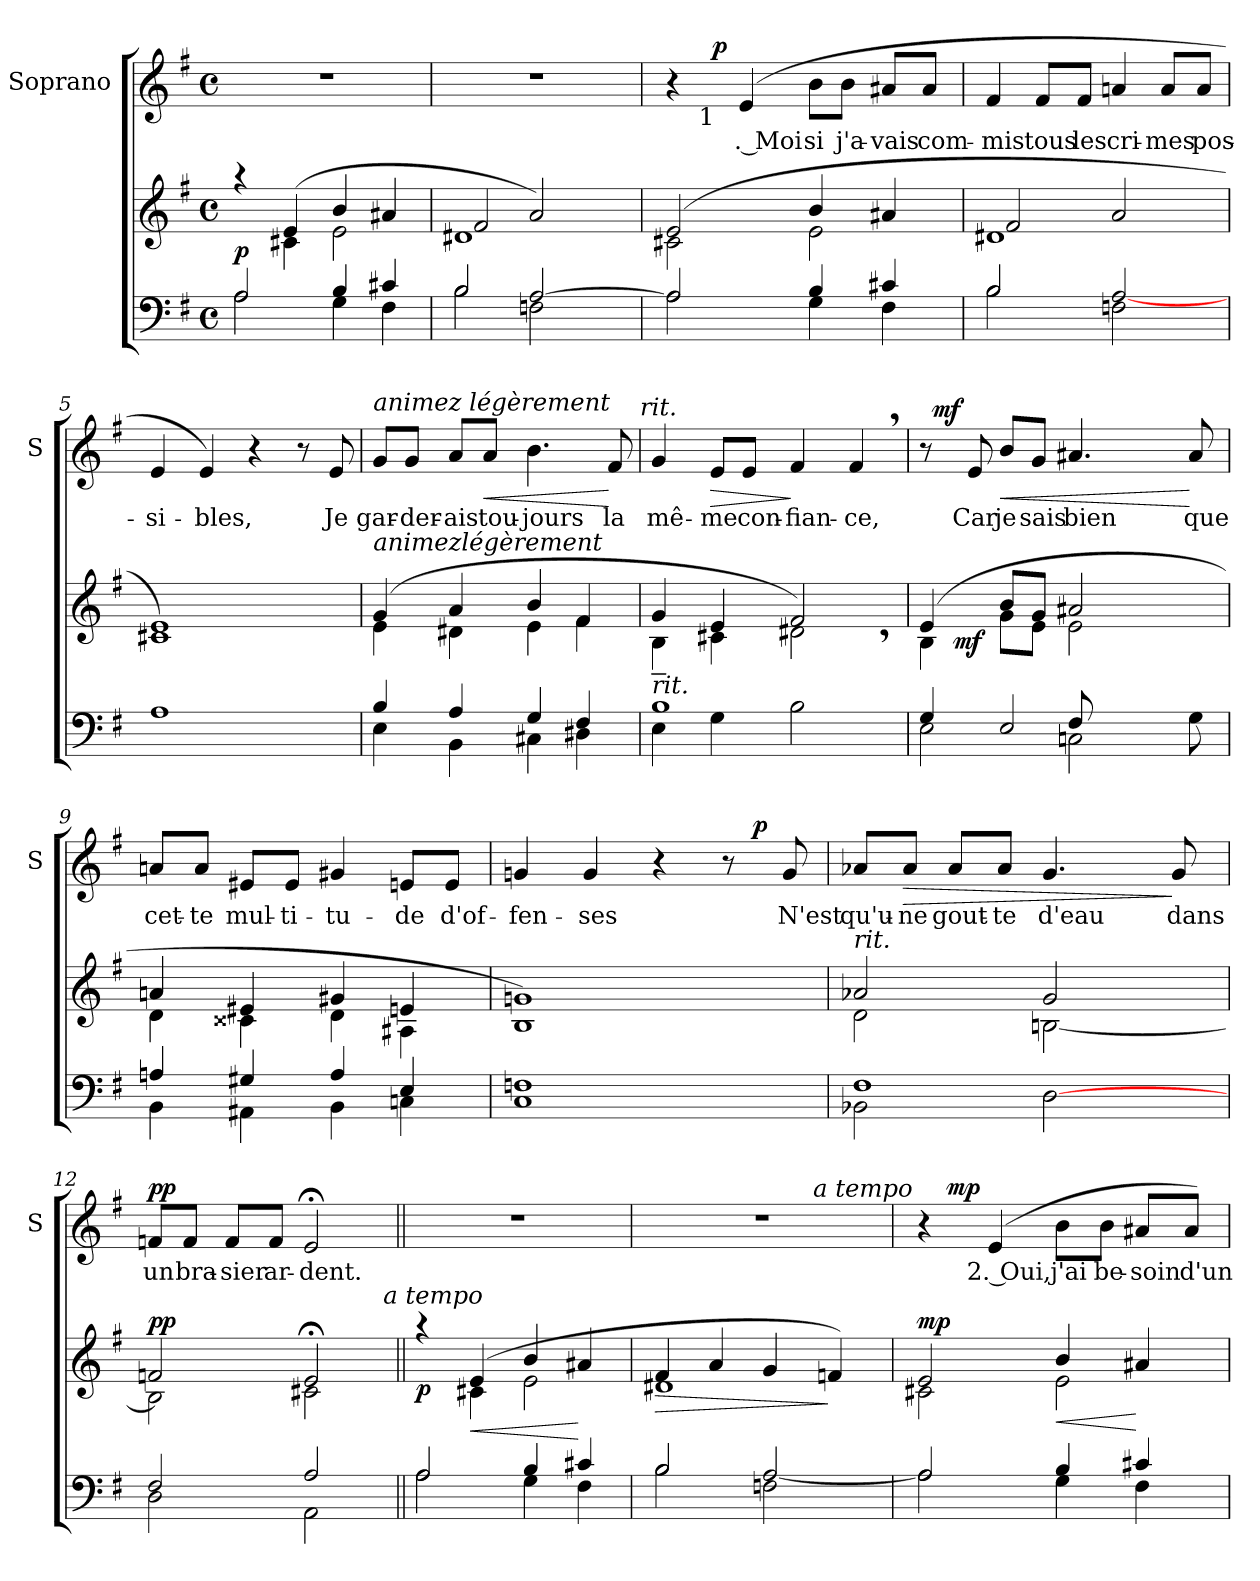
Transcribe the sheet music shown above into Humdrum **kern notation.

**kern	**kern	**dynam	**kern	**text	**dynam
*part2	*part2	*part2	*part1	*part1	*part1
*staff3	*staff2	*staff2/3	*staff1	*staff1	*staff1
*	*	*	*I"Soprano	*	*
*	*	*	*I'S	*	*
*clefF4	*clefG2	*	*clefG2	*	*
*k[f#]	*k[f#]	*	*k[f#]	*	*
*G:	*G:	*	*G:	*	*
*M4/4	*M4/4	*	*M4/4	*	*
*met(c)	*met(c)	*	*met(c)	*	*
=1	=1	=1	=1	=1	=1
*^	*^	*	*	*	*
!	!	!	!	!LO:DY:a=2	!	!	!
2A/	2A\	4raa	4ryy	p	1r	.	.
.	.	(4e/	4c#X\	.	.	.	.
4B/	4G\	4b/	2e\	.	.	.	.
4c#X/	4F#\	4a#X/	.	.	.	.	.
=2	=2	=2	=2	=2	=2	=2	=2
*	*^	*	*	*	*	*	*
2B\	2B/	2ryy	1d#X	2f#/	.	1r	.	.
[>2A/	8.ryy	2Fn\	.	2a/)	.	.	.	.
.	4ryy	.	.	.	.	.	.	.
.	16ryy	.	.	.	.	.	.	.
*	*v	*v	*	*	*	*	*	*
=3	=3	=3	=3	=3	=3	=3	=3
*	*	*	*	*	*^	*	*
2A/]	2A\	(2e/	2c#X\	.	4r	8ryy	.	.
!	!	!	!	!	!	!LO:TX:b:t=1	!	!
.	.	.	.	.	.	32ryy	.	.
!	!	!	!	!	!	!	!	!LO:DY:a
.	.	.	.	.	.	2ryy	.	p
!	!	!	!	!	!	!	!LO:LY:b:rj	!
.	.	.	.	.	(4e/	.	. Moi	.
!	!	!	!	!	!	!	!LO:LY:b	!
4B/	4G\	4b/	2e\	.	8b\L	.	si	.
!	!	!	!	!	!	!	!LO:LY:b	!
.	.	.	.	.	8b\J	.	j'a-	.
.	.	.	.	.	.	4ryy	.	.
!	!	!	!	!	!	!	!LO:LY:b	!
4c#X/	4F#\	4a#X/	.	.	8a#X/L	.	-vais	.
!	!	!	!	!	!	!	!LO:LY:b	!
.	.	.	.	.	8a#/J	.	com-	.
.	.	.	.	.	.	16.ryy	.	.
=4	=4	=4	=4	=4	=4	=4	=4	=4
!	!	!	!	!	!	!	!LO:LY:b	!
*	*	*	*	*	*v	*v	*	*
2B\	2B/	1d#X	2f#/	.	4f#/	-mis	.
!	!	!	!	!	!	!LO:LY:b	!
.	.	.	.	.	8f#/L	tous	.
!	!	!	!	!	!	!LO:LY:b	!
.	.	.	.	.	8f#/J	les	.
!	!	!	!	!	!	!LO:LY:b	!
2Fn\	[<2A/	.	2a/	.	4ani/	cri-	.
!	!	!	!	!	!	!LO:LY:b	!
.	.	.	.	.	8a/L	-mes	.
!	!	!	!	!	!	!LO:LY:b	!
.	.	.	.	.	8a/J	pos-	.
*v	*v	*	*	*	*	*	*
*	*v	*v	*	*	*	*
!!LO:LB:g=z
=5	=5	=5	=5	=5	=5
!	!	!	!	!LO:LY:b	!
1A	1c#X 1e)	.	4e/	-si-	.
!	!	!	!	!LO:LY:b	!
.	.	.	4e/)	-bles,	.
.	.	.	4r	.	.
.	.	.	8r	.	.
!	!	!	!	!LO:LY:b	!
.	.	.	8e/	Je	.
=6	=6	=6	=6	=6	=6
*^	*^	*	*	*	*
!	!	!	!	!	!LO:TX:a:i:t=animez légèrement	!	!
!	!	!LO:TX:a:i:t=animezlégèrement	!	!	!	!	!
!	!	!	!	!	!	!LO:LY:b	!
4B/	4E\	(4g/	4e\	.	8g/L	gar-	.
!	!	!	!	!	!	!LO:LY:b	!
.	.	.	.	.	8g/J	-der-	.
!	!	!	!	!	!	!LO:LY:b	!
4A/	4BB\	4a/	4d#X\	.	8a/L	-ais	.
!	!	!	!	!	!	!LO:LY:b	!LO:HP:b
.	.	.	.	.	8a/J	tou-	<
!	!	!	!	!	!	!LO:LY:b	!
4G/	4C#X\	4e\	4b/	.	4.b\	-jours	.
4F#/	4D#X\	4f#/	4f#\	.	.	.	.
!	!	!	!	!	!	!LO:LY:b	!
.	.	.	.	.	8f#/	la	[
*v	*v	*	*	*	*	*	*
*	*v	*v	*	*	*	*
!	!	!	!LO:TX:a:i:t=rit.	!	!
=7	=7	=7	=7	=7	=7
*^	*^	*	*	*	*
*	*^	*	*^	*	*	*	*
!LO:TX:a:i:t=rit.	!	!	!	!	!	!	!	!	!
!	!	!	!	!	!	!	!	!LO:LY:b	!
4...ryy	1B	4E\	32ryy	4B~<\	4g/	.	4g/	mê-	.
.	.	.	2ryy	.	.	.	.	.	.
!	!	!	!	!	!	!	!	!LO:LY:b	!LO:HP:b
.	.	4G\	.	4e/	4c#X\	.	8e/L	-me	>
!	!	!	!	!	!	!	!	!LO:LY:b	!
.	.	.	.	.	.	.	8e/J	con-	.
2ryy	.	.	.	.	.	.	.	.	.
!	!	!	!	!	!	!	!	!LO:LY:b:rj	!
.	.	2B\	.	2f#,>/)	2d#X\	.	4f#/	-fian-	]
.	.	.	4...ryy	.	.	.	.	.	.
!	!	!	!	!	!	!	!	!LO:LY:b	!
.	.	.	.	.	.	.	4f#,>/	-ce,	.
32ryy	.	.	.	.	.	.	.	.	.
!!LO:LB:g=z
=8	=8	=8	=8	=8	=8	=8	=8	=8	=8
*	*	*	*	*	*	*	*^	*	*
4G/	2E\	2ryy	16.ryy	4B\	(4e/	.	8r	32ryy	.	.
!	!	!	!	!	!	!	!	!	!	!LO:DY:a
.	.	.	.	.	.	.	.	2ryy	.	mf
!	!	!	!	!	!	!LO:DY:b	!	!	!	!
.	.	.	2ryy	.	.	mf	.	.	.	.
!	!	!	!	!	!	!	!	!	!LO:LY:b	!
.	.	.	.	.	.	.	8e/	.	Car	.
!	!	!	!	!	!	!	!	!	!LO:LY:b	!LO:HP:b
2E/	.	.	.	8g\L	8b/L	.	8b/L	.	je	<
!	!	!	!	!	!	!	!	!	!LO:LY:b	!
.	.	.	.	8e\J	8g/J	.	8g/J	.	sais	.
!	!	!	!	!	!	!	!	!	!LO:LY:b	!
.	2Cni\	8F#/	.	2a#X/	2e\	.	4.a#X/	.	bien	.
.	.	.	.	.	.	.	.	4...ryy	.	.
.	.	.	4ryy	.	.	.	.	.	.	.
.	.	4ryy	.	.	.	.	.	.	.	.
4ryy	.	.	.	.	.	.	.	.	.	.
.	.	.	8ryy	.	.	.	.	.	.	.
!	!	!	!	!	!	!	!	!	!LO:LY:b	!
.	.	8G\	.	.	.	.	8a#/	.	que	[
.	.	.	32ryy	.	.	.	.	.	.	.
*	*v	*v	*	*	*	*	*	*	*	*
*	*	*	*v	*v	*	*	*	*	*
=9	=9	=9	=9	=9	=9	=9	=9	=9
!	!	!	!	!	!	!	!LO:LY:b	!
*	*	*	*	*	*v	*v	*	*
4Ani/	4BB\	4an/	4d\	.	8an/L	cet-	.
!	!	!	!	!	!	!LO:LY:b	!
.	.	.	.	.	8a/J	-te	.
!	!	!	!	!	!	!LO:LY:b	!
4G#X/	4AA#X\	4e#X/	4c##X\	.	8e#X/L	mul-	.
!	!	!	!	!	!	!LO:LY:b	!
.	.	.	.	.	8e#/J	-ti-	.
!	!	!	!	!	!	!LO:LY:b	!
4BB\	4A/	4g#X/	4d\	.	4g#X/	-tu-	.
!	!	!	!	!	!	!LO:LY:b	!
4Cni\	4E/	4en/	4A#X\	.	8en/L	-de	.
!	!	!	!	!	!	!LO:LY:b	!
.	.	.	.	.	8e/J	d'of-	.
*v	*v	*	*	*	*	*	*
*	*v	*v	*	*	*	*
=10	=10	=10	=10	=10	=10
!	!	!	!	!LO:LY:b	!
*	*	*	*^	*	*
1C 1Fn	1B 1gni)	.	4gni/	2ryy	-fen-	.
!	!	!	!	!	!LO:LY:b	!
.	.	.	4g/	.	-ses	.
.	.	.	4r	4ryy	.	.
.	.	.	8r	16ryy	.	.
!	!	!	!	!	!	!LO:DY:a
.	.	.	.	8.ryy	.	p
!	!	!	!	!	!LO:LY:b	!
.	.	.	8g/	.	N'est	.
!!LO:LB:g=z
=11	=11	=11	=11	=11	=11	=11
*^	*^	*	*	*	*	*
*	*^	*	*^	*	*	*	*	*
!	!	!	!	!	!	!	!LO:TX:a:i:t=rit.	!	!	!
!	!	!	!LO:TX:a:i:t=rit.	!	!	!	!	!	!	!
!	!	!	!	!	!	!	!	!	!LO:LY:b	!
*	*	*	*	*	*	*	*v	*v	*	*
2ryy	1F#	2BB-X\	8ryy	2a-X/	2d\	.	8a-X/L	qu'u-	.
!	!	!	!	!	!	!	!	!LO:LY:b:rj	!LO:HP:b
.	.	.	2..ryy	.	.	.	8a-/J	-ne	>
!	!	!	!	!	!	!	!	!LO:LY:b	!
.	.	.	.	.	.	.	8a-/L	gout-	.
!	!	!	!	!	!	!	!	!LO:LY:b:rj	!
.	.	.	.	.	.	.	8a-/J	-te	.
!	!	!	!	!	!	!	!	!LO:LY:b	!
8ryy	.	[<2D\	.	[<2Bni\	2g/	.	4.g/	d'eau	.
32ryy	.	.	.	.	.	.	.	.	.
4ryy	.	.	.	.	.	.	.	.	.
!	!	!	!	!	!	!	!	!LO:LY:b	!
.	.	.	.	.	.	.	8g/	dans	]
16.ryy	.	.	.	.	.	.	.	.	.
*	*v	*v	*	*	*	*	*	*	*
=12	=12	=12	=12	=12	=12	=12	=12	=12
!	!	!	!	!	!LO:DY:a	!	!LO:LY:b	!LO:DY:a
2F#/	2D\	2fn/	2B\]	2ryy	pp	8fn/L	un	pp
!	!	!	!	!	!	!	!LO:LY:b	!
.	.	.	.	.	.	8f/J	bra-	.
!	!	!	!	!	!	!	!LO:LY:b:rj	!
.	.	.	.	.	.	8f/L	-sier	.
!	!	!	!	!	!	!	!LO:LY:b	!
.	.	.	.	.	.	8f/J	ar-	.
!	!	!	!	!	!	!	!LO:LY:b	!
2A/	2AA\	2e;</	2c#X\	4...ryy	.	2e;/	-dent.	.
!	!	!	!	!LO:TX:a:i:t=a tempo	!	!	!	!
.	.	.	.	32ryy	.	.	.	.
=13||	=13||	=13||	=13||	=13||	=13||	=13||	=13||	=13||
!	!	!	!	!	!LO:DY:b	!	!	!
*	*	*	*v	*v	*	*	*	*
2A/	2A\	4raa	4ryy	p	1r	.	.
!	!	!	!	!LO:HP:b	!	!	!
.	.	4c#X\	(4e/	<	.	.	.
4B/	4G\	4b/	2e\	.	.	.	.
4c#X/	4F#\	4a#X/	.	[	.	.	.
=14	=14	=14	=14	=14	=14	=14	=14
!	!	!	!	!LO:HP:b	!	!	!
*	*	*	*^	*	*^	*	*
2B/	2B\	2ryy	1d#X	4f#/	>	1r	2ryy	.	.
.	.	.	.	4a/	.	.	.	.	.
2Fn\	[>2A/	8..ryy	.	4g/	.	.	8..ryy	.	.
!	!	!	!	!	!	!	!LO:TX:a:i:t=a tempo	!	!
.	.	4ryy	.	.	.	.	4ryy	.	.
.	.	.	.	4fn/)	]	.	.	.	.
.	.	32ryy	.	.	.	.	32ryy	.	.
*	*	*	*v	*v	*	*	*	*	*
=15	=15	=15	=15	=15	=15	=15	=15	=15
!	!	!	!	!LO:DY:a	!	!	!	!
2A/	2A\]	2e/	2c#X\	mp	4r	16.ryy	.	.
!	!	!	!	!	!	!	!	!LO:DY:a
.	.	.	.	.	.	2ryy	.	mp
!	!	!	!	!	!	!	!LO:LY:b:rj	!
.	.	.	.	.	(4e/	.	2. Oui,	.
!	!	!	!	!LO:HP:b	!	!	!LO:LY:b	!
4B/	4G\	4b/	2e\	<	8b\L	.	j'ai	.
.	.	.	.	.	.	4ryy	.	.
!	!	!	!	!	!	!	!LO:LY:b	!
.	.	.	.	.	8b\J	.	be-	.
!	!	!	!	!	!	!	!LO:LY:b	!
4c#X/	4F#\	4a#X/	.	[	8a#X/L	.	-soin	.
.	.	.	.	.	.	8ryy	.	.
!	!	!	!	!	!	!	!LO:LY:b	!
.	.	.	.	.	8a#/J)	.	d'un	.
.	.	.	.	.	.	32ryy	.	.
*v	*v	*	*	*	*v	*v	*	*
*	*v	*v	*	*	*	*
=	=	=	=	=	=
*-	*-	*-	*-	*-	*-
